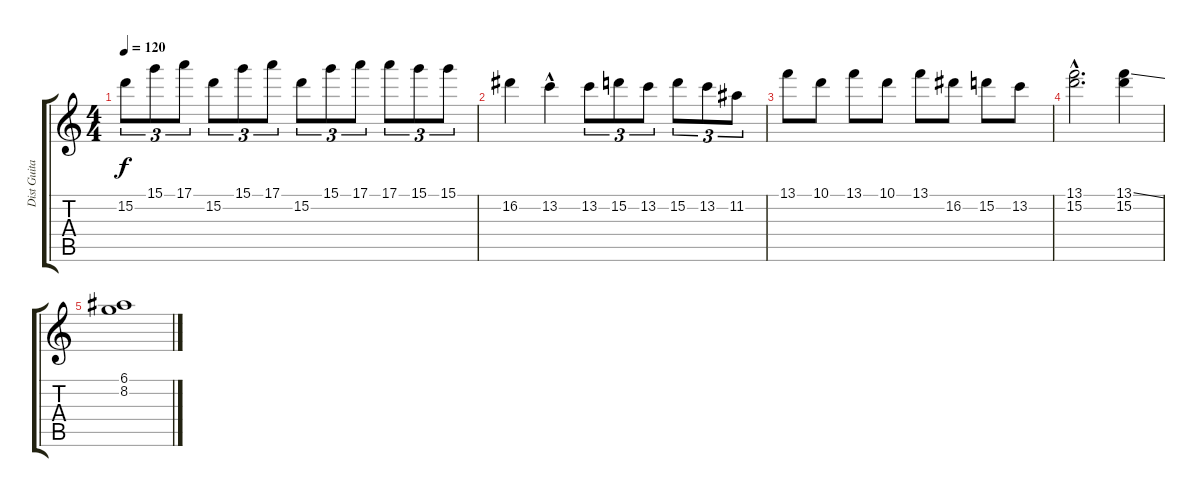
\track ("Dist Guitar" "Dist Guita") {instrument distortionguitar}
\staff {score tabs}
\tuning (E4 B3 G3 D3 A2 E2) {hide}
\ts (4 4)
\tempo 120
\clef g2
\ks c
15.2.8{tu (3 2) dy f} 15.1.8{tu (3 2)} 17.1.8{tu (3 2)} 15.2.8{tu (3 2)} 15.1.8{tu (3 2)} 17.1.8{tu (3 2)} 15.2.8{tu (3 2)} 15.1.8{tu (3 2)} 17.1.8{tu (3 2)} 17.1.8{tu (3 2)} 15.1.8{tu (3 2)} 15.1.8{tu (3 2)} |
16.2.4 13.2{hac}.4 13.2.8{tu (3 2)} 15.2.8{tu (3 2)} 13.2.8{tu (3 2)} 15.2.8{tu (3 2)} 13.2.8{tu (3 2)} 11.2.8{tu (3 2)} |
13.1.8 10.1.8 13.1.8 10.1.8 13.1.8 16.2.8 15.2.8 13.2.8 |
(13.1{hac} 15.2{hac}).2{d} (13.1{ss} 15.2).4 |
(6.1 8.2).1
